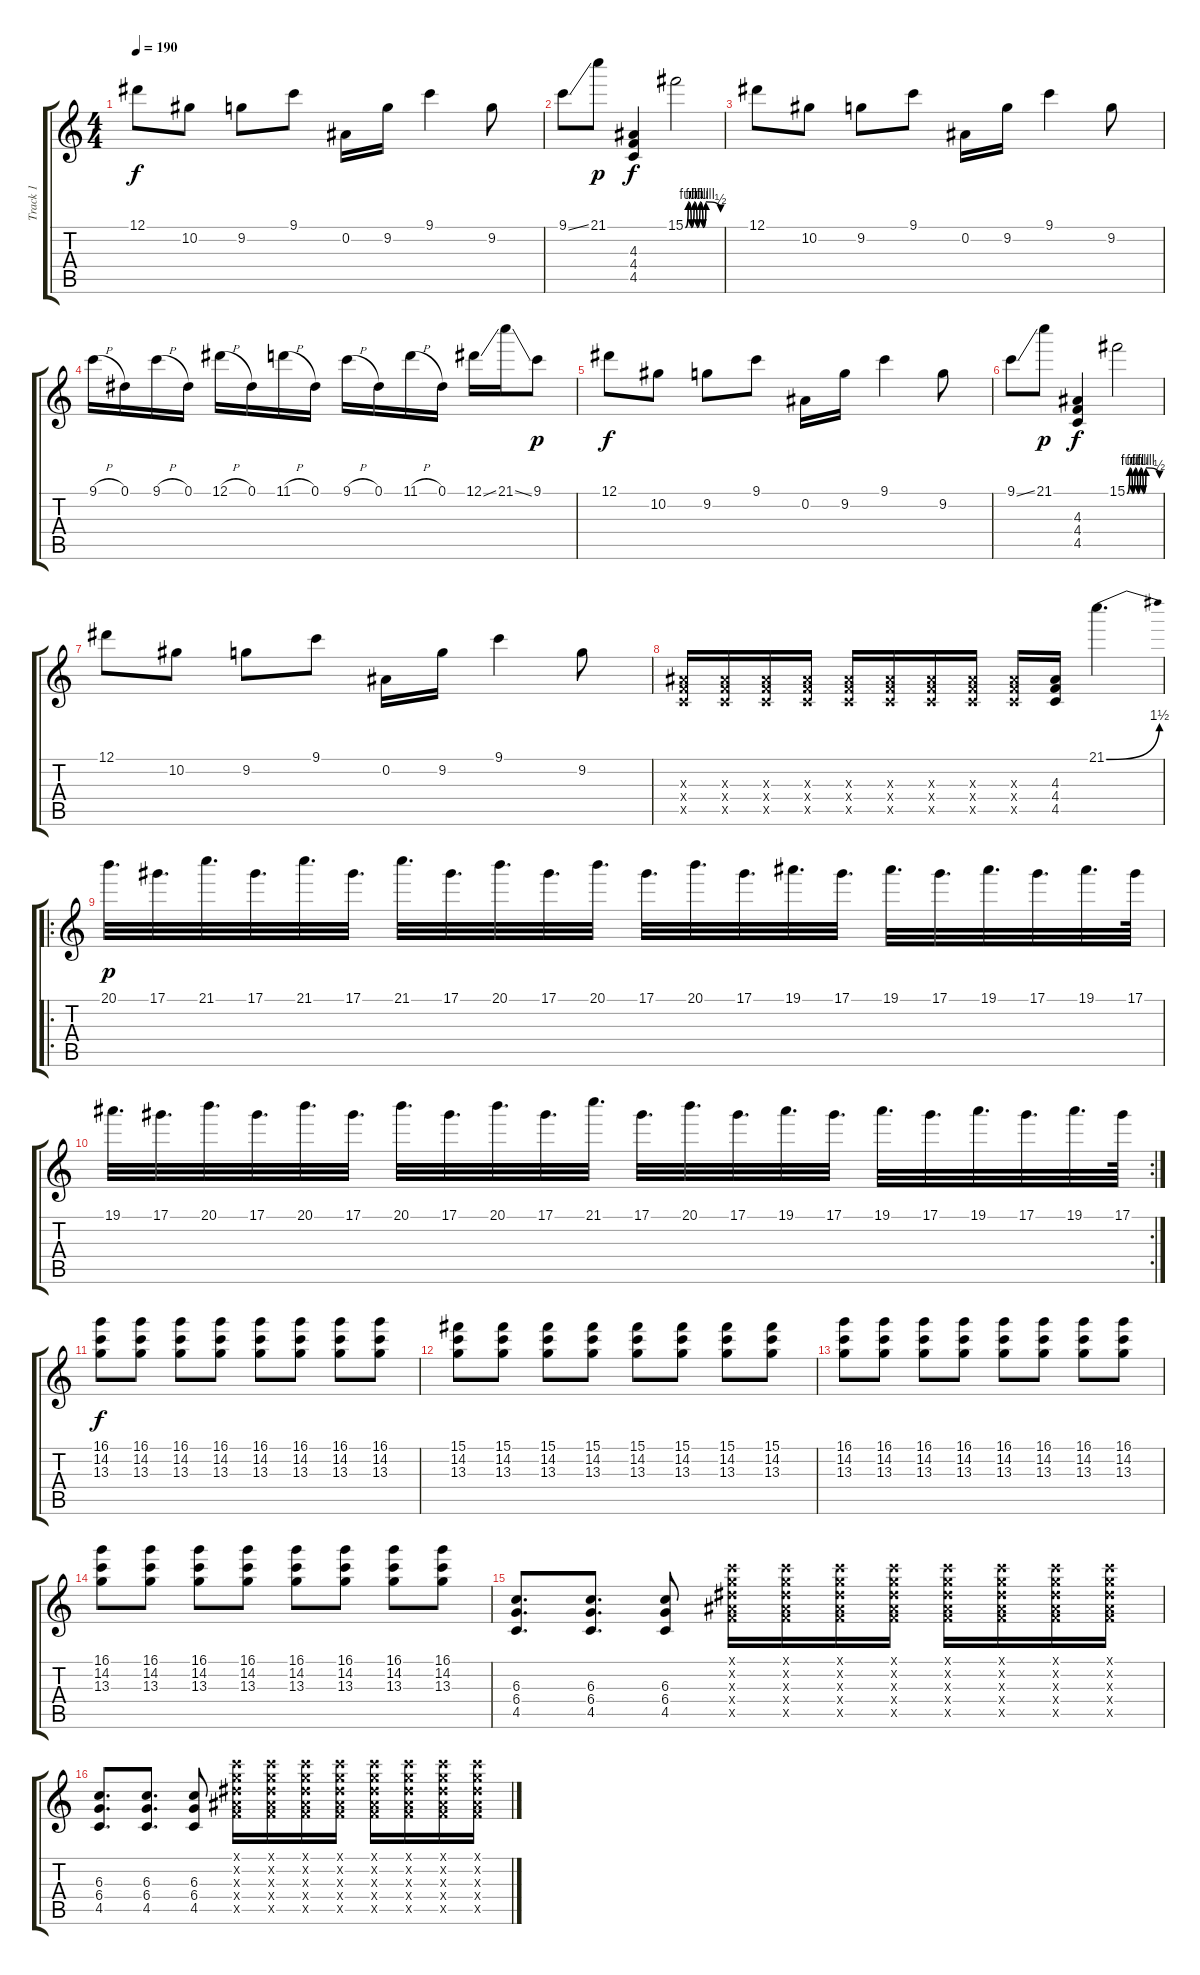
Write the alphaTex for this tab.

\track ("Track 1" "Track 1") {instrument acousticguitarsteel}
\staff {score tabs}
\tuning (Eb4 Bb3 Gb3 Db3 Ab2 Eb2) {hide}
\ts (4 4)
\tempo 190
\clef g2
\ks c
12.1.8{dy f} 10.2.8 9.2.8 9.1.8 0.2.16 9.2.16 9.1.4 9.2.8 |
9.1{ss}.8 21.1.8{dy p} (4.3 4.4 4.5).4{dy f} 15.1{be (custom 0 0 5 4 10 0 15 4 20 0 25 4 30 0 35 4 60 2)}.2 |
12.1.8 10.2.8 9.2.8 9.1.8 0.2.16 9.2.16 9.1.4 9.2.8 |
9.1{h}.16 0.1.16 9.1{h}.16 0.1.16 12.1{h}.16 0.1.16 11.1{h}.16 0.1.16 9.1{h}.16 0.1.16 11.1{h}.16 0.1.16 12.1{ss}.16 21.1{ss}.16 9.1.8{dy p} |
12.1.8{dy f} 10.2.8 9.2.8 9.1.8 0.2.16 9.2.16 9.1.4 9.2.8 |
9.1{ss}.8 21.1.8{dy p} (4.3 4.4 4.5).4{dy f} 15.1{be (custom 0 0 5 4 10 0 15 4 20 0 25 4 30 0 35 4 60 2)}.2 |
12.1.8 10.2.8 9.2.8 9.1.8 0.2.16 9.2.16 9.1.4 9.2.8 |
(4.3{x} 4.4{x} 4.5{x}).16 (4.3{x} 4.4{x} 4.5{x}).16 (4.3{x} 4.4{x} 4.5{x}).16 (4.3{x} 4.4{x} 4.5{x}).16 (4.3{x} 4.4{x} 4.5{x}).16 (4.3{x} 4.4{x} 4.5{x}).16 (4.3{x} 4.4{x} 4.5{x}).16 (4.3{x} 4.4{x} 4.5{x}).16 (4.3{x} 4.4{x} 4.5{x}).16 (4.3 4.4 4.5).16 21.1{be (bend 0 0 55 6)}.4{d} |
\ro
20.1.32{d dy p} 17.1.32{d} 21.1.32{d} 17.1.32{d} 21.1.32{d} 17.1.32{d} 21.1.32{d} 17.1.32{d} 20.1.32{d} 17.1.32{d} 20.1.32{d} 17.1.32{d} 20.1.32{d} 17.1.32{d} 19.1.32{d} 17.1.32{d} 19.1.32{d} 17.1.32{d} 19.1.32{d} 17.1.32{d} 19.1.32{d} 17.1.64 |
\rc 2
19.1.32{d} 17.1.32{d} 20.1.32{d} 17.1.32{d} 20.1.32{d} 17.1.32{d} 20.1.32{d} 17.1.32{d} 20.1.32{d} 17.1.32{d} 21.1.32{d} 17.1.32{d} 20.1.32{d} 17.1.32{d} 19.1.32{d} 17.1.32{d} 19.1.32{d} 17.1.32{d} 19.1.32{d} 17.1.32{d} 19.1.32{d} 17.1.64 |
(16.1 14.2 13.3).8{dy f} (16.1 14.2 13.3).8 (16.1 14.2 13.3).8 (16.1 14.2 13.3).8 (16.1 14.2 13.3).8 (16.1 14.2 13.3).8 (16.1 14.2 13.3).8 (16.1 14.2 13.3).8 |
(15.1 14.2 13.3).8 (15.1 14.2 13.3).8 (15.1 14.2 13.3).8 (15.1 14.2 13.3).8 (15.1 14.2 13.3).8 (15.1 14.2 13.3).8 (15.1 14.2 13.3).8 (15.1 14.2 13.3).8 |
(16.1 14.2 13.3).8 (16.1 14.2 13.3).8 (16.1 14.2 13.3).8 (16.1 14.2 13.3).8 (16.1 14.2 13.3).8 (16.1 14.2 13.3).8 (16.1 14.2 13.3).8 (16.1 14.2 13.3).8 |
(16.1 14.2 13.3).8 (16.1 14.2 13.3).8 (16.1 14.2 13.3).8 (16.1 14.2 13.3).8 (16.1 14.2 13.3).8 (16.1 14.2 13.3).8 (16.1 14.2 13.3).8 (16.1 14.2 13.3).8 |
(6.3 6.4 4.5).8{d} (6.3 6.4 4.5).8{d} (6.3 6.4 4.5).8 (9.1{x} 9.2{x} 9.3{x} 9.4{x} 9.5{x}).16 (9.1{x} 9.2{x} 9.3{x} 9.4{x} 9.5{x}).16 (9.1{x} 9.2{x} 9.3{x} 9.4{x} 9.5{x}).16 (9.1{x} 9.2{x} 9.3{x} 9.4{x} 9.5{x}).16 (9.1{x} 9.2{x} 9.3{x} 9.4{x} 9.5{x}).16 (9.1{x} 9.2{x} 9.3{x} 9.4{x} 9.5{x}).16 (9.1{x} 9.2{x} 9.3{x} 9.4{x} 9.5{x}).16 (9.1{x} 9.2{x} 9.3{x} 9.4{x} 9.5{x}).16 |
(6.3 6.4 4.5).8{d} (6.3 6.4 4.5).8{d} (6.3 6.4 4.5).8 (9.1{x} 9.2{x} 9.3{x} 9.4{x} 9.5{x}).16 (9.1{x} 9.2{x} 9.3{x} 9.4{x} 9.5{x}).16 (9.1{x} 9.2{x} 9.3{x} 9.4{x} 9.5{x}).16 (9.1{x} 9.2{x} 9.3{x} 9.4{x} 9.5{x}).16 (9.1{x} 9.2{x} 9.3{x} 9.4{x} 9.5{x}).16 (9.1{x} 9.2{x} 9.3{x} 9.4{x} 9.5{x}).16 (9.1{x} 9.2{x} 9.3{x} 9.4{x} 9.5{x}).16 (9.1{x} 9.2{x} 9.3{x} 9.4{x} 9.5{x}).16
